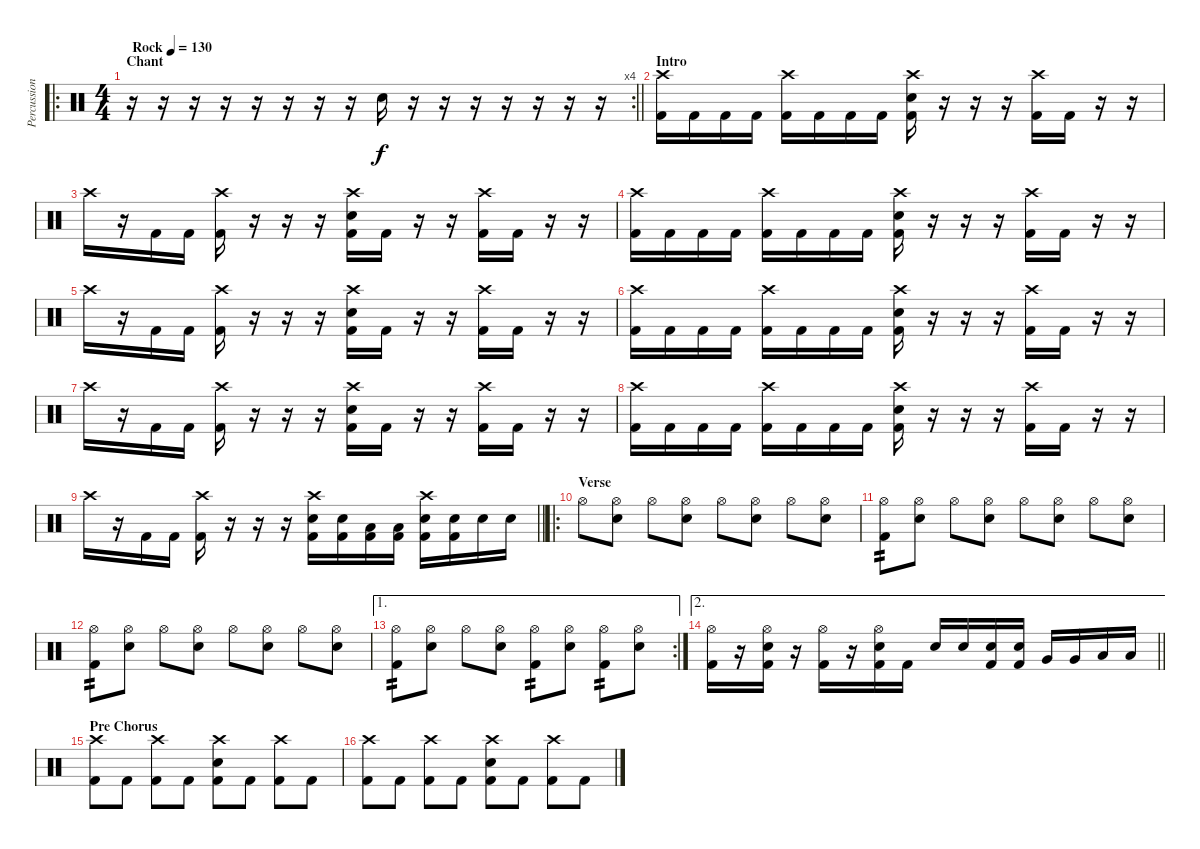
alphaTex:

\track ("Percussion" "Percussion") {instrument percussion}
\staff {score}
\articulation defaults
\ro
\rc 4
\ts (4 4)
\section ("" "Chant")
\tempo (130 "Rock")
\clef neutral
\barLineRight lightlight
\ks c
r.16{dy f} r.16 r.16 r.16 r.16 r.16 r.16 r.16 "Hand Clap (hit)".16 r.16 r.16 r.16 r.16 r.16 r.16 r.16 |
\section ("" "Intro")
("Crash high (hit)" "Kick (hit) 2").16 "Kick (hit) 2".16 "Kick (hit) 2".16 "Kick (hit) 2".16 ("Crash high (hit)" "Kick (hit) 2").16 "Kick (hit) 2".16 "Kick (hit) 2".16 "Kick (hit) 2".16 ("Crash high (hit)" "Electric Snare (hit)" "Kick (hit) 2").16 r.16 r.16 r.16 ("Crash high (hit)" "Kick (hit) 2").16 "Kick (hit) 2".16 r.16 r.16 |
"Crash high (hit)".16 r.16 "Kick (hit) 2".16 "Kick (hit) 2".16 ("Crash high (hit)" "Kick (hit) 2").16 r.16 r.16 r.16 ("Crash high (hit)" "Electric Snare (hit)" "Kick (hit) 2").16 "Kick (hit) 2".16 r.16 r.16 ("Crash high (hit)" "Kick (hit) 2").16 "Kick (hit) 2".16 r.16 r.16 |
("Crash high (hit)" "Kick (hit) 2").16 "Kick (hit) 2".16 "Kick (hit) 2".16 "Kick (hit) 2".16 ("Crash high (hit)" "Kick (hit) 2").16 "Kick (hit) 2".16 "Kick (hit) 2".16 "Kick (hit) 2".16 ("Crash high (hit)" "Electric Snare (hit)" "Kick (hit) 2").16 r.16 r.16 r.16 ("Crash high (hit)" "Kick (hit) 2").16 "Kick (hit) 2".16 r.16 r.16 |
"Crash high (hit)".16 r.16 "Kick (hit) 2".16 "Kick (hit) 2".16 ("Crash high (hit)" "Kick (hit) 2").16 r.16 r.16 r.16 ("Crash high (hit)" "Electric Snare (hit)" "Kick (hit) 2").16 "Kick (hit) 2".16 r.16 r.16 ("Crash high (hit)" "Kick (hit) 2").16 "Kick (hit) 2".16 r.16 r.16 |
("Crash high (hit)" "Kick (hit) 2").16 "Kick (hit) 2".16 "Kick (hit) 2".16 "Kick (hit) 2".16 ("Crash high (hit)" "Kick (hit) 2").16 "Kick (hit) 2".16 "Kick (hit) 2".16 "Kick (hit) 2".16 ("Crash high (hit)" "Electric Snare (hit)" "Kick (hit) 2").16 r.16 r.16 r.16 ("Crash high (hit)" "Kick (hit) 2").16 "Kick (hit) 2".16 r.16 r.16 |
"Crash high (hit)".16 r.16 "Kick (hit) 2".16 "Kick (hit) 2".16 ("Crash high (hit)" "Kick (hit) 2").16 r.16 r.16 r.16 ("Crash high (hit)" "Electric Snare (hit)" "Kick (hit) 2").16 "Kick (hit) 2".16 r.16 r.16 ("Crash high (hit)" "Kick (hit) 2").16 "Kick (hit) 2".16 r.16 r.16 |
("Crash high (hit)" "Kick (hit) 2").16 "Kick (hit) 2".16 "Kick (hit) 2".16 "Kick (hit) 2".16 ("Crash high (hit)" "Kick (hit) 2").16 "Kick (hit) 2".16 "Kick (hit) 2".16 "Kick (hit) 2".16 ("Crash high (hit)" "Electric Snare (hit)" "Kick (hit) 2").16 r.16 r.16 r.16 ("Crash high (hit)" "Kick (hit) 2").16 "Kick (hit) 2".16 r.16 r.16 |
\barLineRight lightlight "Crash high (hit)".16
r.16 "Kick (hit) 2".16 "Kick (hit) 2".16 ("Crash high (hit)" "Kick (hit) 2").16 r.16 r.16 r.16 ("Crash high (hit)" "Electric Snare (hit)" "Kick (hit) 2").16 ("Electric Snare (hit)" "Kick (hit) 2").16 ("Low Floor Tom (hit)" "Kick (hit) 2").16 ("Low Floor Tom (hit)" "Kick (hit) 2").16 ("Crash high (hit)" "Electric Snare (hit)" "Kick (hit) 2").16 ("Electric Snare (hit)" "Kick (hit) 2").16 "Electric Snare (hit)".16 "Electric Snare (hit)".16 |
\ro
\section ("" "Verse")
"Hi-Hat (open)".8 ("Hi-Hat (open)" "Electric Snare (hit)").8 "Hi-Hat (open)".8 ("Hi-Hat (open)" "Electric Snare (hit)").8 "Hi-Hat (open)".8 ("Hi-Hat (open)" "Electric Snare (hit)").8 "Hi-Hat (open)".8 ("Hi-Hat (open)" "Electric Snare (hit)").8 |
("Hi-Hat (open)" "Kick (hit) 2").8{tp 2} ("Hi-Hat (open)" "Electric Snare (hit)").8 "Hi-Hat (open)".8 ("Hi-Hat (open)" "Electric Snare (hit)").8 "Hi-Hat (open)".8 ("Hi-Hat (open)" "Electric Snare (hit)").8 "Hi-Hat (open)".8 ("Hi-Hat (open)" "Electric Snare (hit)").8 |
("Hi-Hat (open)" "Kick (hit) 2").8{tp 2} ("Hi-Hat (open)" "Electric Snare (hit)").8 "Hi-Hat (open)".8 ("Hi-Hat (open)" "Electric Snare (hit)").8 "Hi-Hat (open)".8 ("Hi-Hat (open)" "Electric Snare (hit)").8 "Hi-Hat (open)".8 ("Hi-Hat (open)" "Electric Snare (hit)").8 |
\ae 1
\rc 2
("Hi-Hat (open)" "Kick (hit) 2").8{tp 2} ("Hi-Hat (open)" "Electric Snare (hit)").8 "Hi-Hat (open)".8 ("Hi-Hat (open)" "Electric Snare (hit)").8 ("Hi-Hat (open)" "Kick (hit) 2").8{tp 2} ("Hi-Hat (open)" "Electric Snare (hit)").8 ("Hi-Hat (open)" "Kick (hit) 2").8{tp 2} ("Hi-Hat (open)" "Electric Snare (hit)").8 |
\ae 2
\barLineRight lightlight
("Hi-Hat (open)" "Kick (hit) 2").16 r.16 ("Hi-Hat (open)" "Electric Snare (hit)" "Kick (hit) 2").16 r.16 ("Hi-Hat (open)" "Kick (hit) 2").16 r.16 ("Hi-Hat (open)" "Electric Snare (hit)" "Kick (hit) 2").16 "Kick (hit) 2".16 "Electric Snare (hit)".16 "Electric Snare (hit)".16 ("Electric Snare (hit)" "Kick (hit) 2").16 ("Electric Snare (hit)" "Kick (hit) 2").16 "Very Low Tom (hit)".16 "Very Low Tom (hit)".16 "Low Floor Tom (hit)".16 "Low Floor Tom (hit)".16 |
\section ("" "Pre Chorus")
("Crash high (hit)" "Kick (hit) 2").8 "Kick (hit) 2".8 ("Crash high (hit)" "Kick (hit) 2").8 "Kick (hit) 2".8 ("Crash high (hit)" "Electric Snare (hit)" "Kick (hit) 2").8 "Kick (hit) 2".8 ("Crash high (hit)" "Kick (hit) 2").8 "Kick (hit) 2".8 |
("Crash high (hit)" "Kick (hit) 2").8 "Kick (hit) 2".8 ("Crash high (hit)" "Kick (hit) 2").8 "Kick (hit) 2".8 ("Crash high (hit)" "Electric Snare (hit)" "Kick (hit) 2").8 "Kick (hit) 2".8 ("Crash high (hit)" "Kick (hit) 2").8 "Kick (hit) 2".8
